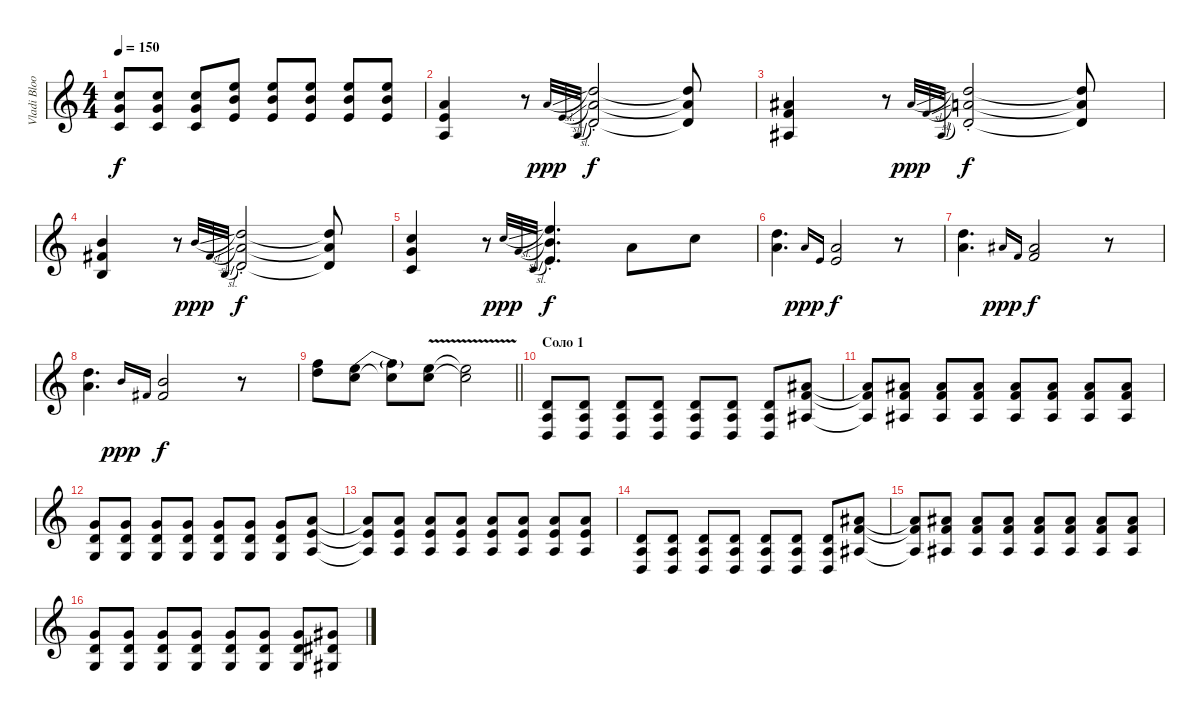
\track ("Vladi Blooder" "Vladi Bloo") {instrument overdrivenguitar}
\staff {score}
\tuning (E4 B3 G3 D3 A2 D2) {hide}
\ts (4 4)
\tempo 150
\clef g2
\ks c
(10.4 10.5 10.6).8{dy f} (10.4 10.5 10.6).8 (10.4 10.5 10.6).8 (14.4 14.5 14.6).8 (14.4 14.5 14.6).8 (14.4 14.5 14.6).8 (14.4 14.5 14.6).8 (14.4 14.5 14.6).8 |
(7.4 7.5 7.6).4 r.8 7.4{sl}.32{gr onbeat dy ppp} 7.5{sl}.32{gr onbeat} 7.6{sl}.32{gr onbeat} (12.4{st} 12.5{st} 12.6{st}).2{dy f} (12.4{t} 12.5{t} 12.6{t}).8 |
(8.4 8.5 8.6).4 r.8 8.4{sl}.32{gr onbeat dy ppp} 8.5{sl}.32{gr onbeat} 8.6{sl}.32{gr onbeat} (12.4{st} 12.5{st} 12.6{st}).2{dy f} (12.4{t} 12.5{t} 12.6{t}).8 |
(9.4 9.5 9.6).4 r.8 9.4{sl}.32{gr onbeat dy ppp} 9.5{sl}.32{gr onbeat} 9.6{sl}.32{gr onbeat} (12.4{st} 12.5{st} 12.6{st}).2{dy f} (12.4{t} 12.5{t} 12.6{t}).8 |
(10.4 10.5 10.6).4 r.8 10.4{sl}.32{gr onbeat dy ppp} 10.5{sl}.32{gr onbeat} 10.6{sl}.32{gr onbeat} (14.4{st} 14.5{st} 14.6{st}).4{d dy f} 7.4.8 10.4.8 |
(7.3 7.4).4{d} 7.4.16{gr onbeat dy ppp} 7.5.16{gr onbeat} (7.4 7.5).2{dy f} r.8 |
(7.3 7.4).4{d} 8.4.16{gr onbeat dy ppp} 8.5.16{gr onbeat} (8.4 8.5).2{dy f} r.8 |
(7.3 7.4).4{d} 9.4.16{gr onbeat dy ppp} 9.5.16{gr onbeat} (9.4 9.5).2{dy f} r.8 |
\barLineRight lightlight
(6.2 7.3).8 (5.2{be (bend 0 0 60 2)} 5.3).8 (5.2{t} 5.3{t}).8 (5.2{v} 5.3{v}).8 (5.2{t} 5.3{t}).2 |
\section ("" "Соло 1")
(0.4 0.5 0.6).8{volume 11} (0.4 0.5 0.6).8 (0.4 0.5 0.6).8 (0.4 0.5 0.6).8 (0.4 0.5 0.6).8 (0.4 0.5 0.6).8 (0.4 0.5 0.6).8 (8.4 8.5 8.6).8 |
(8.4{t} 8.5{t} 8.6{t}).8 (8.4 8.5 8.6).8 (8.4 8.5 8.6).8 (8.4 8.5 8.6).8 (8.4 8.5 8.6).8 (8.4 8.5 8.6).8 (8.4 8.5 8.6).8 (8.4 8.5 8.6).8 |
(5.4 5.5 5.6).8 (5.4 5.5 5.6).8 (5.4 5.5 5.6).8 (5.4 5.5 5.6).8 (5.4 5.5 5.6).8 (5.4 5.5 5.6).8 (5.4 5.5 5.6).8 (7.4 7.5 7.6).8 |
(7.4{t} 7.5{t} 7.6{t}).8 (7.4 7.5 7.6).8 (7.4 7.5 7.6).8 (7.4 7.5 7.6).8 (7.4 7.5 7.6).8 (7.4 7.5 7.6).8 (7.4 7.5 7.6).8 (7.4 7.5 7.6).8 |
(0.4 0.5 0.6).8 (0.4 0.5 0.6).8 (0.4 0.5 0.6).8 (0.4 0.5 0.6).8 (0.4 0.5 0.6).8 (0.4 0.5 0.6).8 (0.4 0.5 0.6).8 (8.4 8.5 8.6).8 |
(8.4{t} 8.5{t} 8.6{t}).8 (8.4 8.5 8.6).8 (8.4 8.5 8.6).8 (8.4 8.5 8.6).8 (8.4 8.5 8.6).8 (8.4 8.5 8.6).8 (8.4 8.5 8.6).8 (8.4 8.5 8.6).8 |
(5.4 5.5 5.6).8 (5.4 5.5 5.6).8 (5.4 5.5 5.6).8 (5.4 5.5 5.6).8 (5.4 5.5 5.6).8 (5.4 5.5 5.6).8 (5.4 5.5 5.6).8 (6.4 6.5 6.6).8
